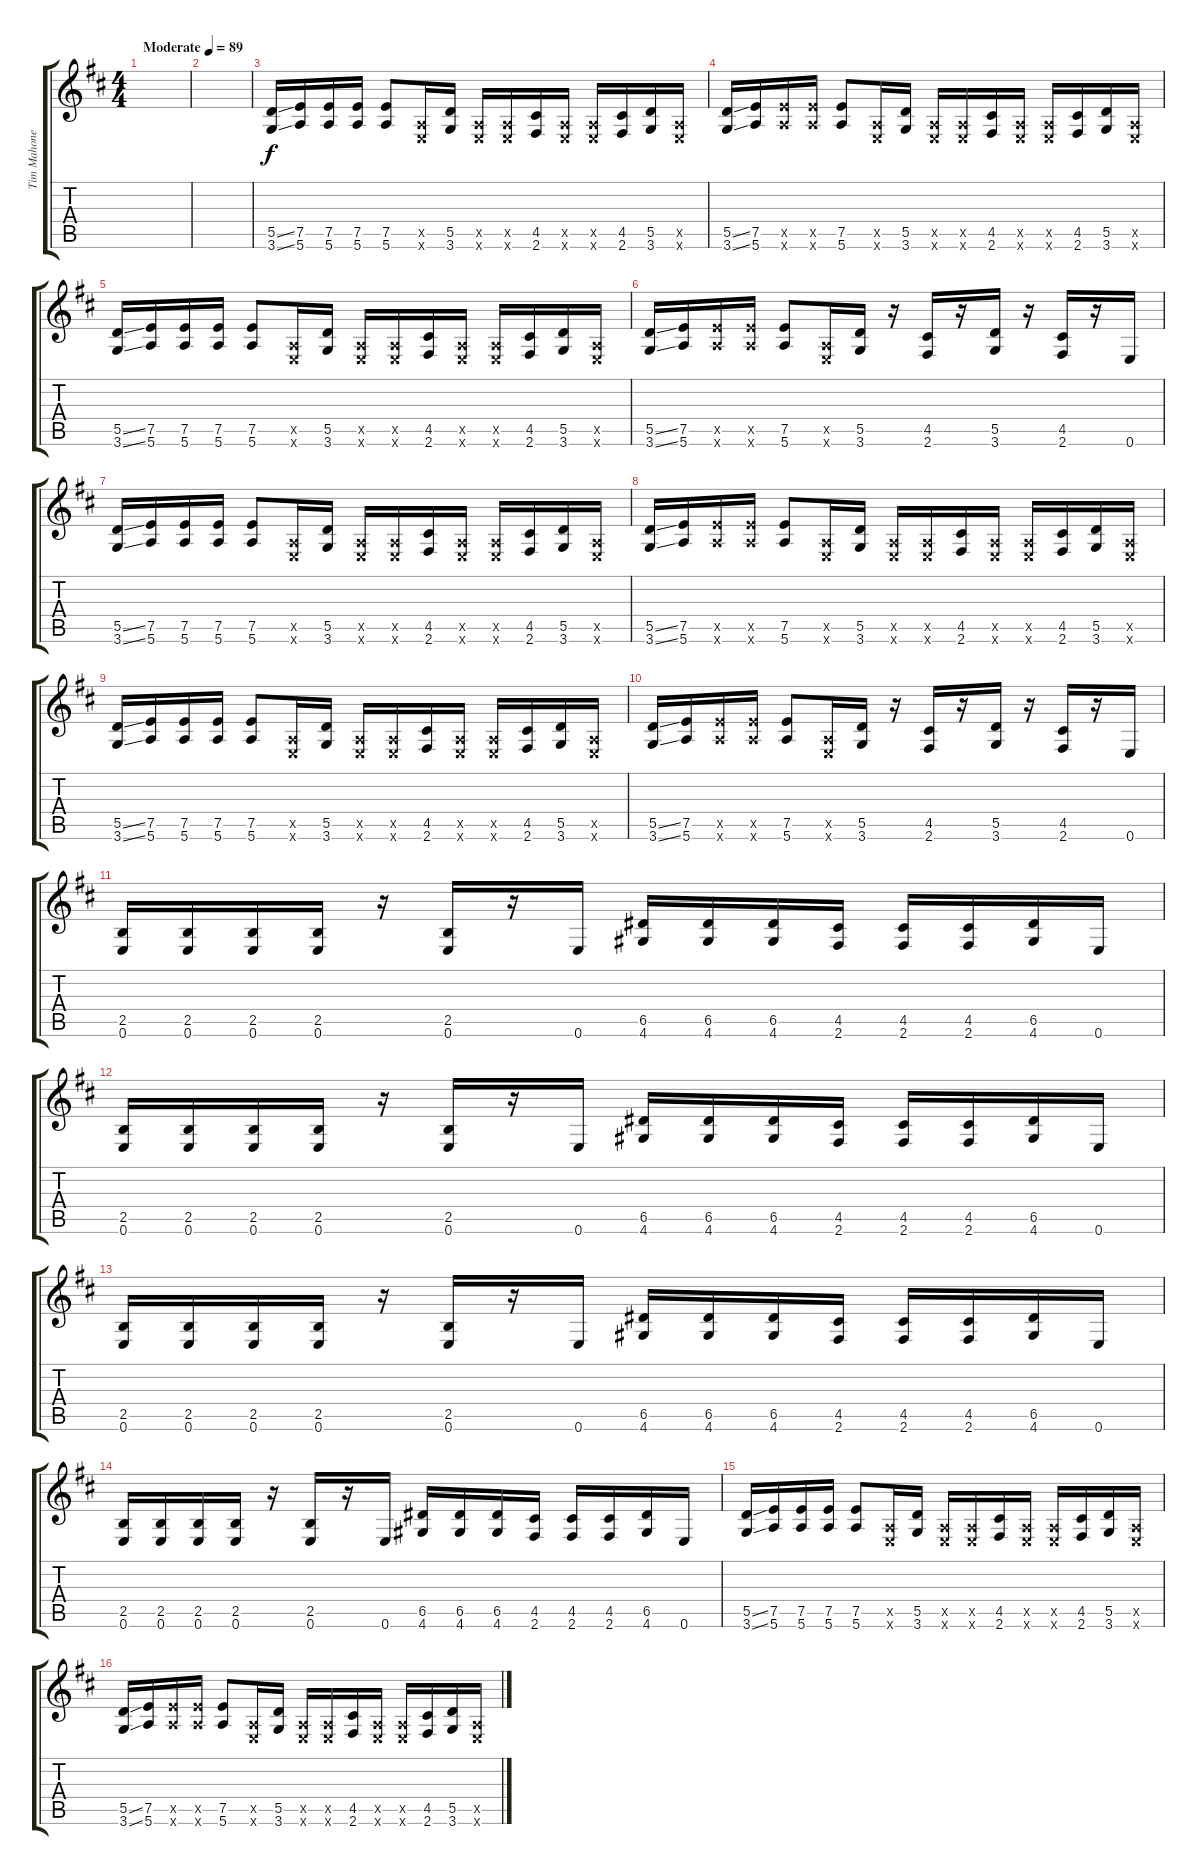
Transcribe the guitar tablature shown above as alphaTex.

\track ("Tim Mahoney Guitar" "Tim Mahone") {instrument distortionguitar}
\staff {score tabs}
\tuning (E4 B3 G3 D3 A2 E2) {hide}
\ts (4 4)
\tempo (89 "Moderate")
\clef g2
\ks d
|
|
(5.5{ss} 3.6{ss}).16 (7.5 5.6).16 (7.5 5.6).16 (7.5 5.6).16 (7.5 5.6).8 (0.5{x} 0.6{x}).16 (5.5 3.6).16 (0.5{x} 0.6{x}).16 (0.5{x} 0.6{x}).16 (4.5 2.6).16 (0.5{x} 0.6{x}).16 (0.5{x} 0.6{x}).16 (4.5 2.6).16 (5.5 3.6).16 (0.5{x} 0.6{x}).16 |
(5.5{ss} 3.6{ss}).16 (7.5 5.6).16 (7.5{x} 5.6{x}).16 (7.5{x} 5.6{x}).16 (7.5 5.6).8 (0.5{x} 0.6{x}).16 (5.5 3.6).16 (0.5{x} 0.6{x}).16 (0.5{x} 0.6{x}).16 (4.5 2.6).16 (0.5{x} 0.6{x}).16 (0.5{x} 0.6{x}).16 (4.5 2.6).16 (5.5 3.6).16 (0.5{x} 0.6{x}).16 |
(5.5{ss} 3.6{ss}).16 (7.5 5.6).16 (7.5 5.6).16 (7.5 5.6).16 (7.5 5.6).8 (0.5{x} 0.6{x}).16 (5.5 3.6).16 (0.5{x} 0.6{x}).16 (0.5{x} 0.6{x}).16 (4.5 2.6).16 (0.5{x} 0.6{x}).16 (0.5{x} 0.6{x}).16 (4.5 2.6).16 (5.5 3.6).16 (0.5{x} 0.6{x}).16 |
(5.5{ss} 3.6{ss}).16 (7.5 5.6).16 (7.5{x} 5.6{x}).16 (7.5{x} 5.6{x}).16 (7.5 5.6).8 (0.5{x} 0.6{x}).16 (5.5 3.6).16 r.16 (4.5 2.6).16 r.16 (5.5 3.6).16 r.16 (4.5 2.6).16 r.16 0.6.16 |
(5.5{ss} 3.6{ss}).16 (7.5 5.6).16 (7.5 5.6).16 (7.5 5.6).16 (7.5 5.6).8 (0.5{x} 0.6{x}).16 (5.5 3.6).16 (0.5{x} 0.6{x}).16 (0.5{x} 0.6{x}).16 (4.5 2.6).16 (0.5{x} 0.6{x}).16 (0.5{x} 0.6{x}).16 (4.5 2.6).16 (5.5 3.6).16 (0.5{x} 0.6{x}).16 |
(5.5{ss} 3.6{ss}).16 (7.5 5.6).16 (7.5{x} 5.6{x}).16 (7.5{x} 5.6{x}).16 (7.5 5.6).8 (0.5{x} 0.6{x}).16 (5.5 3.6).16 (0.5{x} 0.6{x}).16 (0.5{x} 0.6{x}).16 (4.5 2.6).16 (0.5{x} 0.6{x}).16 (0.5{x} 0.6{x}).16 (4.5 2.6).16 (5.5 3.6).16 (0.5{x} 0.6{x}).16 |
(5.5{ss} 3.6{ss}).16 (7.5 5.6).16 (7.5 5.6).16 (7.5 5.6).16 (7.5 5.6).8 (0.5{x} 0.6{x}).16 (5.5 3.6).16 (0.5{x} 0.6{x}).16 (0.5{x} 0.6{x}).16 (4.5 2.6).16 (0.5{x} 0.6{x}).16 (0.5{x} 0.6{x}).16 (4.5 2.6).16 (5.5 3.6).16 (0.5{x} 0.6{x}).16 |
(5.5{ss} 3.6{ss}).16 (7.5 5.6).16 (7.5{x} 5.6{x}).16 (7.5{x} 5.6{x}).16 (7.5 5.6).8 (0.5{x} 0.6{x}).16 (5.5 3.6).16 r.16 (4.5 2.6).16 r.16 (5.5 3.6).16 r.16 (4.5 2.6).16 r.16 0.6.16 |
(2.5 0.6).16 (2.5 0.6).16 (2.5 0.6).16 (2.5 0.6).16 r.16 (2.5 0.6).16 r.16 0.6.16 (6.5 4.6).16 (6.5 4.6).16 (6.5 4.6).16 (4.5 2.6).16 (4.5 2.6).16 (4.5 2.6).16 (6.5 4.6).16 0.6.16 |
(2.5 0.6).16 (2.5 0.6).16 (2.5 0.6).16 (2.5 0.6).16 r.16 (2.5 0.6).16 r.16 0.6.16 (6.5 4.6).16 (6.5 4.6).16 (6.5 4.6).16 (4.5 2.6).16 (4.5 2.6).16 (4.5 2.6).16 (6.5 4.6).16 0.6.16 |
(2.5 0.6).16 (2.5 0.6).16 (2.5 0.6).16 (2.5 0.6).16 r.16 (2.5 0.6).16 r.16 0.6.16 (6.5 4.6).16 (6.5 4.6).16 (6.5 4.6).16 (4.5 2.6).16 (4.5 2.6).16 (4.5 2.6).16 (6.5 4.6).16 0.6.16 |
(2.5 0.6).16 (2.5 0.6).16 (2.5 0.6).16 (2.5 0.6).16 r.16 (2.5 0.6).16 r.16 0.6.16 (6.5 4.6).16 (6.5 4.6).16 (6.5 4.6).16 (4.5 2.6).16 (4.5 2.6).16 (4.5 2.6).16 (6.5 4.6).16 0.6.16 |
(5.5{ss} 3.6{ss}).16 (7.5 5.6).16 (7.5 5.6).16 (7.5 5.6).16 (7.5 5.6).8 (0.5{x} 0.6{x}).16 (5.5 3.6).16 (0.5{x} 0.6{x}).16 (0.5{x} 0.6{x}).16 (4.5 2.6).16 (0.5{x} 0.6{x}).16 (0.5{x} 0.6{x}).16 (4.5 2.6).16 (5.5 3.6).16 (0.5{x} 0.6{x}).16 |
(5.5{ss} 3.6{ss}).16 (7.5 5.6).16 (7.5{x} 5.6{x}).16 (7.5{x} 5.6{x}).16 (7.5 5.6).8 (0.5{x} 0.6{x}).16 (5.5 3.6).16 (0.5{x} 0.6{x}).16 (0.5{x} 0.6{x}).16 (4.5 2.6).16 (0.5{x} 0.6{x}).16 (0.5{x} 0.6{x}).16 (4.5 2.6).16 (5.5 3.6).16 (0.5{x} 0.6{x}).16
